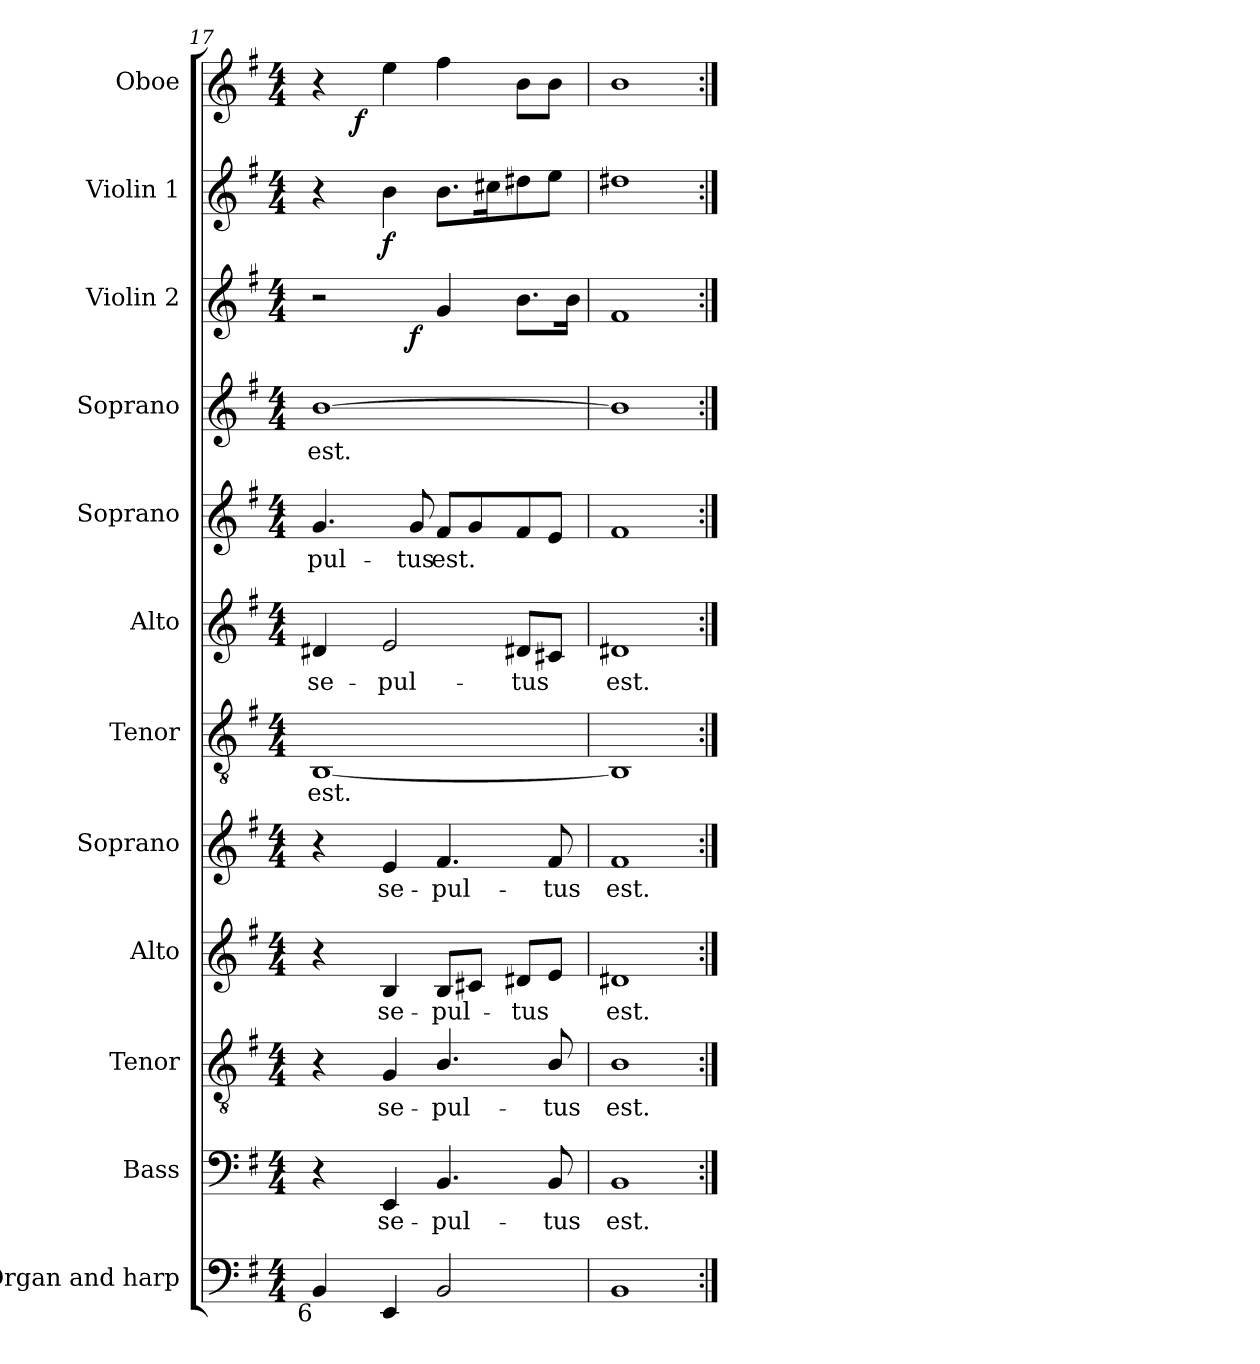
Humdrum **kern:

**kern	**kern	**text	**kern	**text	**kern	**text	**kern	**text	**kern	**text	**kern	**text	**kern	**text	**kern	**text	**kern	**dynam	**kern	**dynam	**kern	**dynam
*part12	*part11	*part11	*part10	*part10	*part9	*part9	*part8	*part8	*part7	*part7	*part6	*part6	*part5	*part5	*part4	*part4	*part3	*part3	*part2	*part2	*part1	*part1
*staff12	*staff11	*staff11	*staff10	*staff10	*staff9	*staff9	*staff8	*staff8	*staff7	*staff7	*staff6	*staff6	*staff5	*staff5	*staff4	*staff4	*staff3	*staff3	*staff2	*staff2	*staff1	*staff1
*I"Organ and harp	*I"Bass	*	*I"Tenor	*	*I"Alto	*	*I"Soprano	*	*I"Tenor	*	*I"Alto	*	*I"Soprano	*	*I"Soprano	*	*I"Violin 2	*	*I"Violin 1	*	*I"Oboe	*
*I'Org. & H.	*I'B.	*	*I'T.	*	*I'A.	*	*I'S.	*	*I'T.	*	*I'A.	*	*I'S.	*	*I'S.	*	*I'Vln. 2	*	*I'Vln. 1	*	*I'Ob.	*
*clefF4	*clefF4	*	*clefGv2	*	*clefG2	*	*clefG2	*	*clefGv2	*	*clefG2	*	*clefG2	*	*clefG2	*	*clefG2	*	*clefG2	*	*clefG2	*
*	*	*	*ITrd7c12	*	*	*	*	*	*ITrd7c12	*	*	*	*	*	*	*	*	*	*	*	*	*
*k[f#]	*k[f#]	*	*k[f#]	*	*k[f#]	*	*k[f#]	*	*k[f#]	*	*k[f#]	*	*k[f#]	*	*k[f#]	*	*k[f#]	*	*k[f#]	*	*k[f#]	*
*G:	*G:	*	*G:	*	*G:	*	*G:	*	*G:	*	*G:	*	*G:	*	*G:	*	*G:	*	*G:	*	*G:	*
*M4/4	*M4/4	*	*M4/4	*	*M4/4	*	*M4/4	*	*M4/4	*	*M4/4	*	*M4/4	*	*M4/4	*	*M4/4	*	*M4/4	*	*M4/4	*
=17	=17	=17	=17	=17	=17	=17	=17	=17	=17	=17	=17	=17	=17	=17	=17	=17	=17	=17	=17	=17	=17	=17
!	!	!	!	!	!	!	!	!	!	!LO:LY:b:color=#000000	!	!	!	!	!	!	!	!	!	!	!	!
!	!	!	!	!	!	!	!	!	!	!	!	!LO:LY:b:color=#000000	!	!	!	!	!	!	!	!	!	!
!	!	!	!	!	!	!	!	!	!	!	!	!	!	!LO:LY:b:color=#000000	!	!	!	!	!	!	!	!
!	!	!	!	!	!	!	!	!	!	!	!	!	!	!	!	!	!	!	!	!	!LO:TX:a:t=[Fuerte]	!
!LO:TX:b:rj:t=6	!	!	!	!	!	!	!	!	!	!	!	!	!	!	!	!	!	!	!	!	!	!
!	!	!	!	!	!	!	!	!	!	!	!	!	!	!	!	!LO:LY:b:color=#000000	!	!	!	!	!	!
*	*	*	*	*	*	*	*	*	*	*	*	*	*	*	*	*	*^	*	*	*	*^	*
4BBi/	4r	.	4r	.	4r	.	4r	.	[1BBBi	est.	4d#Xi/	se-	4.gi/	-pul-	[1bi	est.	2r	4.ryy	.	4r	.	4r	16ryy	.
.	.	.	.	.	.	.	.	.	.	.	.	.	.	.	.	.	.	.	.	.	.	.	32ryy	.
.	.	.	.	.	.	.	.	.	.	.	.	.	.	.	.	.	.	.	.	.	.	.	64ryy	.
.	.	.	.	.	.	.	.	.	.	.	.	.	.	.	.	.	.	.	.	.	.	.	256..ryy	.
.	.	.	.	.	.	.	.	.	.	.	.	.	.	.	.	.	.	.	.	.	.	.	2ryy	f
!	!	!LO:LY:b:color=#000000	!	!	!	!	!	!	!	!	!	!	!	!	!	!	!	!	!	!	!	!	!	!
!	!	!	!	!LO:LY:b:color=#000000	!	!	!	!	!	!	!	!	!	!	!	!	!	!	!	!	!	!	!	!
!	!	!	!	!	!	!LO:LY:b:color=#000000	!	!	!	!	!	!	!	!	!	!	!	!	!	!	!	!	!	!
!	!	!	!	!	!	!	!	!LO:LY:b:color=#000000	!	!	!	!	!	!	!	!	!	!	!	!	!	!	!	!
!	!	!	!	!	!	!	!	!	!	!	!	!LO:LY:b:color=#000000	!	!	!	!	!	!	!	!	!	!	!	!
4EEi/	4EEi/	se-	4GGi/	se-	4Bi/	se-	4ei/	se-	.	.	2ei/	-pul-	.	.	.	.	.	.	.	4bi\	f	4eei\	.	.
!	!	!	!	!	!	!	!	!	!	!	!	!	!	!LO:LY:b:color=#000000	!	!	!	!	!	!	!	!	!	!
.	.	.	.	.	.	.	.	.	.	.	.	.	8gi/	-tus	.	.	.	2ryy	f	.	.	.	.	.
!	!	!LO:LY:b:color=#000000	!	!	!	!	!	!	!	!	!	!	!	!	!	!	!	!	!	!	!	!	!	!
!	!	!	!	!LO:LY:b:color=#000000	!	!	!	!	!	!	!	!	!	!	!	!	!	!	!	!	!	!	!	!
!	!	!	!	!	!	!LO:LY:b:color=#000000	!	!	!	!	!	!	!	!	!	!	!	!	!	!	!	!	!	!
!	!	!	!	!	!	!	!	!LO:LY:b:color=#000000	!	!	!	!	!	!	!	!	!	!	!	!	!	!	!	!
!	!	!	!	!	!	!	!	!	!	!	!	!	!	!LO:LY:b:color=#000000	!	!	!	!	!	!	!	!	!	!
2BBi/	4.BBi/	-pul-	4.BBi/	-pul-	8Bi/L	-pul-	4.f#i/	-pul-	.	.	.	.	8f#i/L	est.	.	.	4gi/	.	.	8.bi\L	.	4ff#i\	.	.
.	.	.	.	.	.	.	.	.	.	.	.	.	.	.	.	.	.	.	.	.	.	.	4ryy	.
.	.	.	.	.	8c#Xi/J	.	.	.	.	.	.	.	8gi/	.	.	.	.	.	.	.	.	.	.	.
.	.	.	.	.	.	.	.	.	.	.	.	.	.	.	.	.	.	.	.	16cc#Xi\k	.	.	.	.
!	!	!	!	!	!	!LO:LY:b:color=#000000	!	!	!	!	!	!	!	!	!	!	!	!	!	!	!	!	!	!
!	!	!	!	!	!	!	!	!	!	!	!	!LO:LY:b:color=#000000	!	!	!	!	!	!	!	!	!	!	!	!
.	.	.	.	.	8d#Xi/L	-tus	.	.	.	.	8d#Xi/L	-tus	8f#i/	.	.	.	8.bi\L	.	.	8dd#Xi\	.	8bi\L	.	.
.	.	.	.	.	.	.	.	.	.	.	.	.	.	.	.	.	.	.	.	.	.	.	8ryy	.
!	!	!LO:LY:b:color=#000000	!	!	!	!	!	!	!	!	!	!	!	!	!	!	!	!	!	!	!	!	!	!
!	!	!	!	!LO:LY:b:color=#000000	!	!	!	!	!	!	!	!	!	!	!	!	!	!	!	!	!	!	!	!
!	!	!	!	!	!	!	!	!LO:LY:b:color=#000000	!	!	!	!	!	!	!	!	!	!	!	!	!	!	!	!
.	8BBi/	-tus	8BBi/	-tus	8ei/J	.	8f#i/	-tus	.	.	8c#i/J	.	8ei/J	.	.	.	.	8ryy	.	8eei\J	.	8bi\J	.	.
.	.	.	.	.	.	.	.	.	.	.	.	.	.	.	.	.	16bi\Jk	.	.	.	.	.	.	.
.	.	.	.	.	.	.	.	.	.	.	.	.	.	.	.	.	.	.	.	.	.	.	128ryy	.
.	.	.	.	.	.	.	.	.	.	.	.	.	.	.	.	.	.	.	.	.	.	.	1024ryy	.
*	*	*	*	*	*	*	*	*	*	*	*	*	*	*	*	*	*v	*v	*	*	*	*v	*v	*
=18	=18	=18	=18	=18	=18	=18	=18	=18	=18	=18	=18	=18	=18	=18	=18	=18	=18	=18	=18	=18	=18	=18
*	*	*	*	*	*	*	*	*	*	*	*	*	*	*	*	*	*^	*	*	*	*^	*
!	!	!LO:LY:b:color=#000000	!	!	!	!	!	!	!	!	!	!	!	!	!	!	!	!	!	!	!	!	!	!
*	*	*	*	*	*	*	*	*	*	*	*	*	*	*	*	*	*v	*v	*	*	*	*v	*v	*
*	*	*	*	*	*	*	*	*	*	*	*	*	*	*	*	*	*^	*	*	*	*^	*
!	!	!	!	!LO:LY:b:color=#000000	!	!	!	!	!	!	!	!	!	!	!	!	!	!	!	!	!	!	!	!
*	*	*	*	*	*	*	*	*	*	*	*	*	*	*	*	*	*v	*v	*	*	*	*v	*v	*
*	*	*	*	*	*	*	*	*	*	*	*	*	*	*	*	*	*^	*	*	*	*^	*
!	!	!	!	!	!	!LO:LY:b:color=#000000	!	!	!	!	!	!	!	!	!	!	!	!	!	!	!	!	!	!
*	*	*	*	*	*	*	*	*	*	*	*	*	*	*	*	*	*v	*v	*	*	*	*v	*v	*
*	*	*	*	*	*	*	*	*	*	*	*	*	*	*	*	*	*^	*	*	*	*^	*
!	!	!	!	!	!	!	!	!LO:LY:b:color=#000000	!	!	!	!	!	!	!	!	!	!	!	!	!	!	!	!
*	*	*	*	*	*	*	*	*	*	*	*	*	*	*	*	*	*v	*v	*	*	*	*v	*v	*
*	*	*	*	*	*	*	*	*	*	*	*	*	*	*	*	*	*^	*	*	*	*^	*
!	!	!	!	!	!	!	!	!	!	!	!	!LO:LY:b:color=#000000	!	!	!	!	!	!	!	!	!	!	!	!
*	*	*	*	*	*	*	*	*	*	*	*	*	*	*	*	*	*v	*v	*	*	*	*v	*v	*
1BBi	1BBi	est.	1BBi	est.	1d#Xi	est.	1f#i	est.	1BBBi]	.	1d#Xi	est.	1f#i	.	1bi]	.	1f#i	.	1dd#Xi	.	1bi	.
=:|!	=:|!	=:|!	=:|!	=:|!	=:|!	=:|!	=:|!	=:|!	=:|!	=:|!	=:|!	=:|!	=:|!	=:|!	=:|!	=:|!	=:|!	=:|!	=:|!	=:|!	=:|!	=:|!
*-	*-	*-	*-	*-	*-	*-	*-	*-	*-	*-	*-	*-	*-	*-	*-	*-	*-	*-	*-	*-	*-	*-
